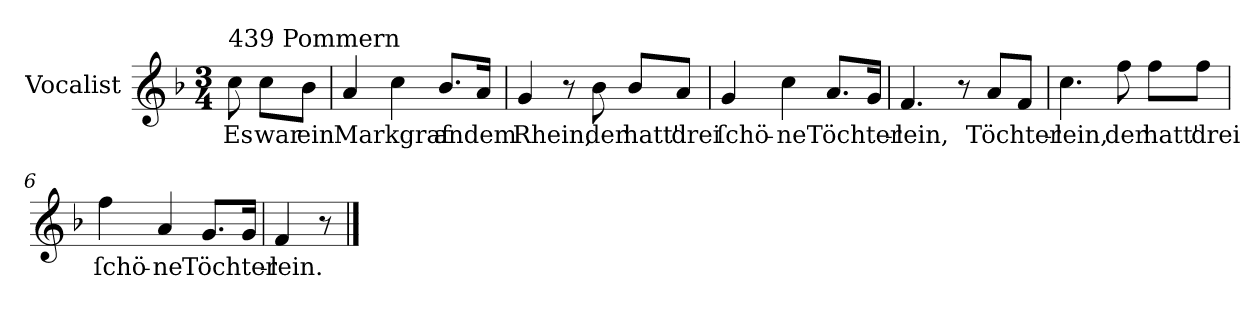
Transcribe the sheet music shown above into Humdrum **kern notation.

**kern	**text
*part1	*part1
*staff1	*staff1
*I"Vocalist	*
*k[b-]	*
*F:	*
*M3/4	*
=	=
!LO:TX:a:t=439 Pommern	!
8cc	Es
8ccL	war
8b-J	ein
=1	=1
4a	Markgraf
4cc	.
8.b-L	an
16aJk	dem
=2	=2
4g	Rhein,
8r	.
8b-	der
8b-L	hatt'
8aJ	drei
=3	=3
4g	ſchö-
4cc	-ne
8.aL	Töchter-
16gJk	.
=4	=4
4.f	-lein,
8r	.
8aL	Töchter-
8fJ	.
=5	=5
4.cc	-lein,
8ff	der
8ffL	hatt'
8ffJ	drei
=6	=6
4ff	ſchö-
4a	-ne
8.gL	Töchter-
16gJk	.
=7	=7
4f	-lein.
8r	.
==	==
*-	*-
